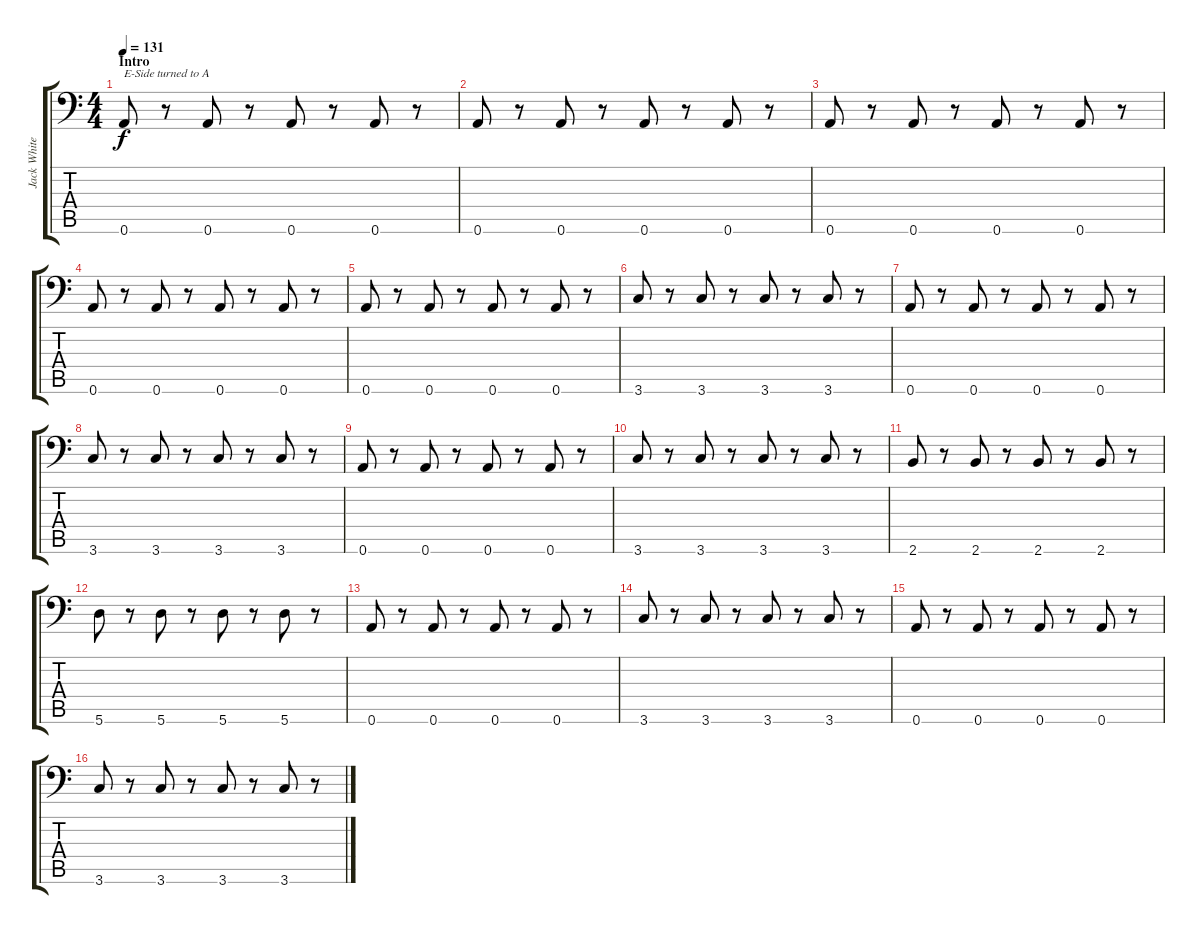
\track ("Jack White - Guitar I (Bass)" "Jack White") {instrument synthbass2}
\staff {score tabs}
\tuning (E4 B3 G3 D3 A2 A1) {hide}
\ts (4 4)
\section ("" "Intro")
\tempo 131
\clef f4
\ks c
0.6.8{txt "E-Side turned to A" dy f instrument synthbass2} r.8 0.6.8 r.8 0.6.8 r.8 0.6.8 r.8 |
0.6.8 r.8 0.6.8 r.8 0.6.8 r.8 0.6.8 r.8 |
0.6.8 r.8 0.6.8 r.8 0.6.8 r.8 0.6.8 r.8 |
0.6.8 r.8 0.6.8 r.8 0.6.8 r.8 0.6.8 r.8 |
0.6.8 r.8 0.6.8 r.8 0.6.8 r.8 0.6.8 r.8 |
3.6.8 r.8 3.6.8 r.8 3.6.8 r.8 3.6.8 r.8 |
0.6.8 r.8 0.6.8 r.8 0.6.8 r.8 0.6.8 r.8 |
3.6.8 r.8 3.6.8 r.8 3.6.8 r.8 3.6.8 r.8 |
0.6.8 r.8 0.6.8 r.8 0.6.8 r.8 0.6.8 r.8 |
3.6.8 r.8 3.6.8 r.8 3.6.8 r.8 3.6.8 r.8 |
2.6.8 r.8 2.6.8 r.8 2.6.8 r.8 2.6.8 r.8 |
5.6.8 r.8 5.6.8 r.8 5.6.8 r.8 5.6.8 r.8 |
0.6.8 r.8 0.6.8 r.8 0.6.8 r.8 0.6.8 r.8 |
3.6.8 r.8 3.6.8 r.8 3.6.8 r.8 3.6.8 r.8 |
0.6.8 r.8 0.6.8 r.8 0.6.8 r.8 0.6.8 r.8 |
3.6.8 r.8 3.6.8 r.8 3.6.8 r.8 3.6.8 r.8
